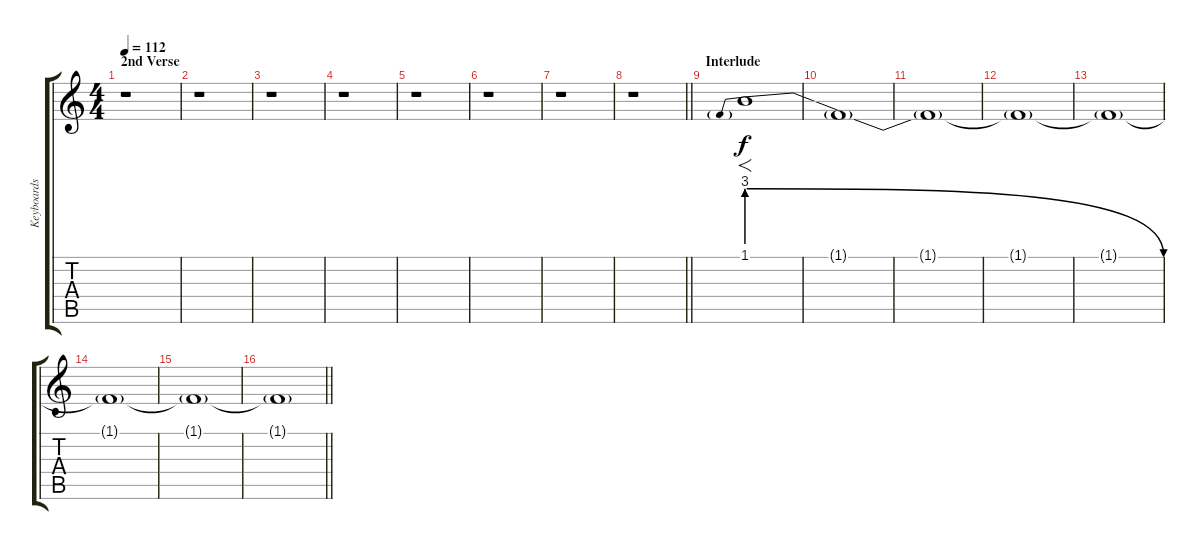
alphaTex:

\track ("Keyboards" "Keyboards") {instrument pad2warm}
\staff {score tabs}
\tuning (E4 B3 G3 D3 A2 E2) {hide}
\ts (4 4)
\section ("" "2nd Verse")
\tempo 112
\clef g2
\ks c
r.1{dy f} |
r.1 |
r.1 |
r.1 |
r.1 |
r.1 |
r.1 |
\barLineRight lightlight
r.1 |
\section ("" "Interlude")
1.1{be (prebendrelease 0 12 60 0)}.1{f volume 14 instrument pad2warm} |
1.1{t}.1 |
1.1{t}.1 |
1.1{t}.1 |
1.1{t}.1 |
1.1{t}.1 |
1.1{t}.1 |
\barLineRight lightlight
1.1{t}.1
